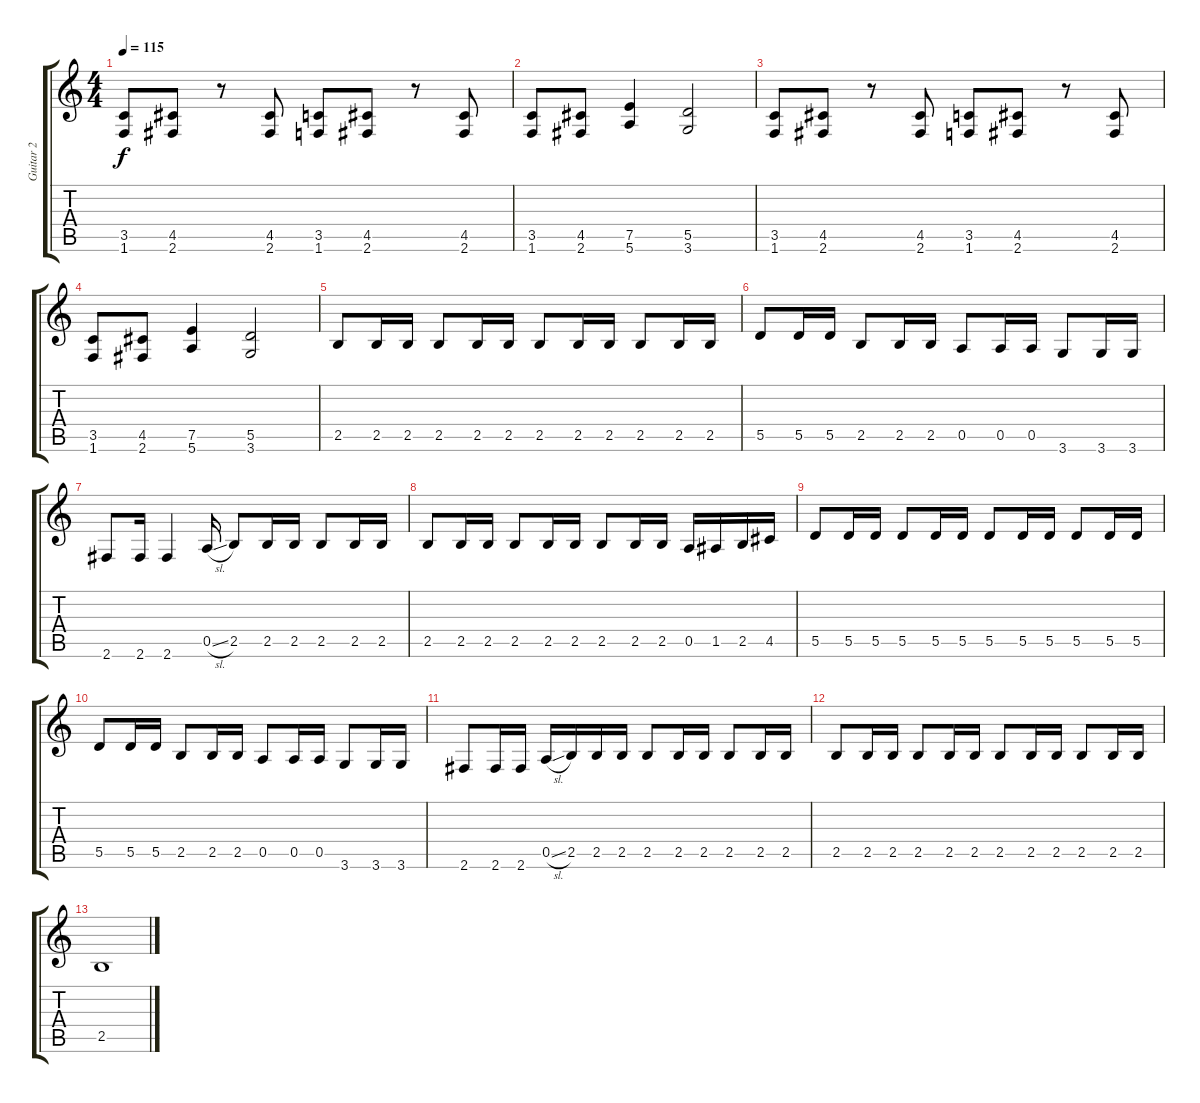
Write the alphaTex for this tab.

\track ("Guitar 2" "Guitar 2") {instrument distortionguitar}
\staff {score tabs}
\tuning (E4 B3 G3 D3 A2 E2) {hide}
\ts (4 4)
\tempo 115
\clef g2
\ks c
(3.5 1.6).8{dy f} (4.5 2.6).8 r.8 (4.5 2.6).8 (3.5 1.6).8 (4.5 2.6).8 r.8 (4.5 2.6).8 |
(3.5 1.6).8 (4.5 2.6).8 (7.5 5.6).4 (5.5 3.6).2 |
(3.5 1.6).8 (4.5 2.6).8 r.8 (4.5 2.6).8 (3.5 1.6).8 (4.5 2.6).8 r.8 (4.5 2.6).8 |
(3.5 1.6).8 (4.5 2.6).8 (7.5 5.6).4 (5.5 3.6).2 |
2.5.8 2.5.16 2.5.16 2.5.8 2.5.16 2.5.16 2.5.8 2.5.16 2.5.16 2.5.8 2.5.16 2.5.16 |
5.5.8 5.5.16 5.5.16 2.5.8 2.5.16 2.5.16 0.5.8 0.5.16 0.5.16 3.6.8 3.6.16 3.6.16 |
2.6.8 2.6.16 2.6.4 0.5{sl}.16 2.5.8 2.5.16 2.5.16 2.5.8 2.5.16 2.5.16 |
2.5.8 2.5.16 2.5.16 2.5.8 2.5.16 2.5.16 2.5.8 2.5.16 2.5.16 0.5.16 1.5.16 2.5.16 4.5.16 |
5.5.8 5.5.16 5.5.16 5.5.8 5.5.16 5.5.16 5.5.8 5.5.16 5.5.16 5.5.8 5.5.16 5.5.16 |
5.5.8 5.5.16 5.5.16 2.5.8 2.5.16 2.5.16 0.5.8 0.5.16 0.5.16 3.6.8 3.6.16 3.6.16 |
2.6.8 2.6.16 2.6.16 0.5{sl}.16 2.5.16 2.5.16 2.5.16 2.5.8 2.5.16 2.5.16 2.5.8 2.5.16 2.5.16 |
2.5.8 2.5.16 2.5.16 2.5.8 2.5.16 2.5.16 2.5.8 2.5.16 2.5.16 2.5.8 2.5.16 2.5.16 |
2.5.1
